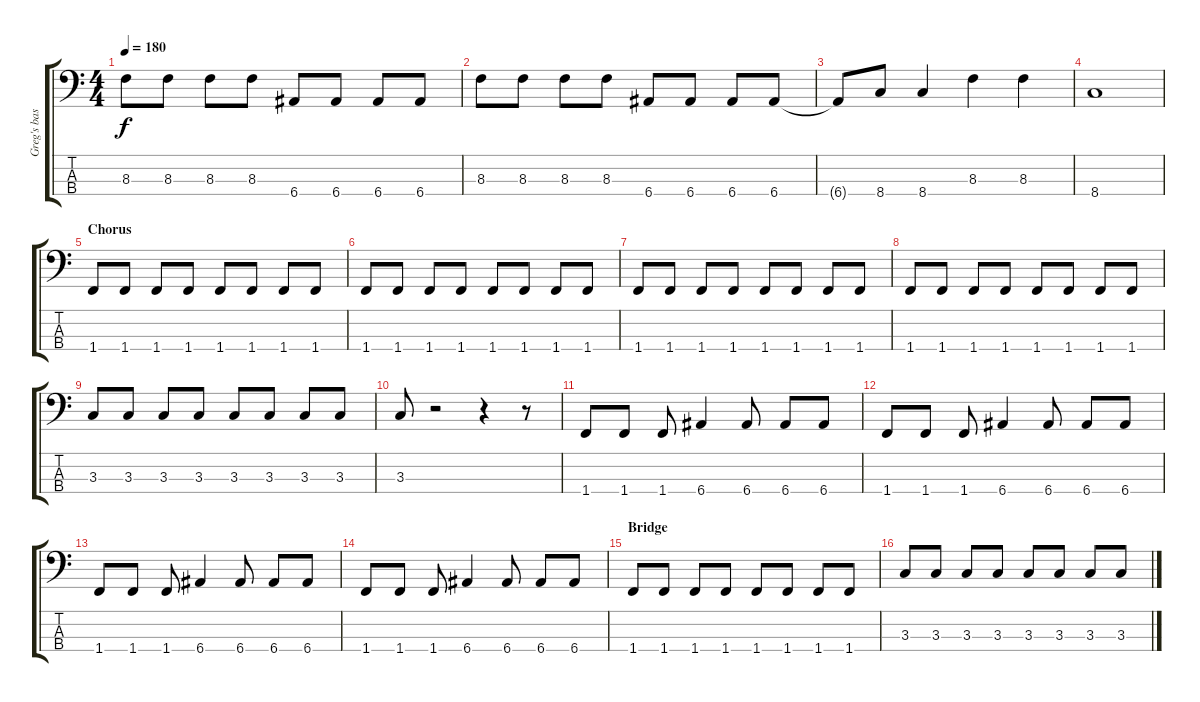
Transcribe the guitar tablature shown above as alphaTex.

\track ("Greg's bass" "Greg's bas") {instrument electricbasspick}
\staff {score tabs}
\tuning (G2 D2 A1 E1) {hide}
\ts (4 4)
\tempo 180
\clef f4
\ks c
8.3.8{dy f} 8.3.8 8.3.8 8.3.8 6.4.8 6.4.8 6.4.8 6.4.8 |
8.3.8 8.3.8 8.3.8 8.3.8 6.4.8 6.4.8 6.4.8 6.4.8 |
6.4{t}.8 8.4.8 8.4.4 8.3.4 8.3.4 |
8.4.1 |
\section ("" "Chorus")
1.4.8 1.4.8 1.4.8 1.4.8 1.4.8 1.4.8 1.4.8 1.4.8 |
1.4.8 1.4.8 1.4.8 1.4.8 1.4.8 1.4.8 1.4.8 1.4.8 |
1.4.8 1.4.8 1.4.8 1.4.8 1.4.8 1.4.8 1.4.8 1.4.8 |
1.4.8 1.4.8 1.4.8 1.4.8 1.4.8 1.4.8 1.4.8 1.4.8 |
3.3.8 3.3.8 3.3.8 3.3.8 3.3.8 3.3.8 3.3.8 3.3.8 |
3.3.8 r.2 r.4 r.8 |
1.4.8 1.4.8 1.4.8 6.4.4 6.4.8 6.4.8 6.4.8 |
1.4.8 1.4.8 1.4.8 6.4.4 6.4.8 6.4.8 6.4.8 |
1.4.8 1.4.8 1.4.8 6.4.4 6.4.8 6.4.8 6.4.8 |
1.4.8 1.4.8 1.4.8 6.4.4 6.4.8 6.4.8 6.4.8 |
\section ("" "Bridge")
1.4.8 1.4.8 1.4.8 1.4.8 1.4.8 1.4.8 1.4.8 1.4.8 |
3.3.8 3.3.8 3.3.8 3.3.8 3.3.8 3.3.8 3.3.8 3.3.8
